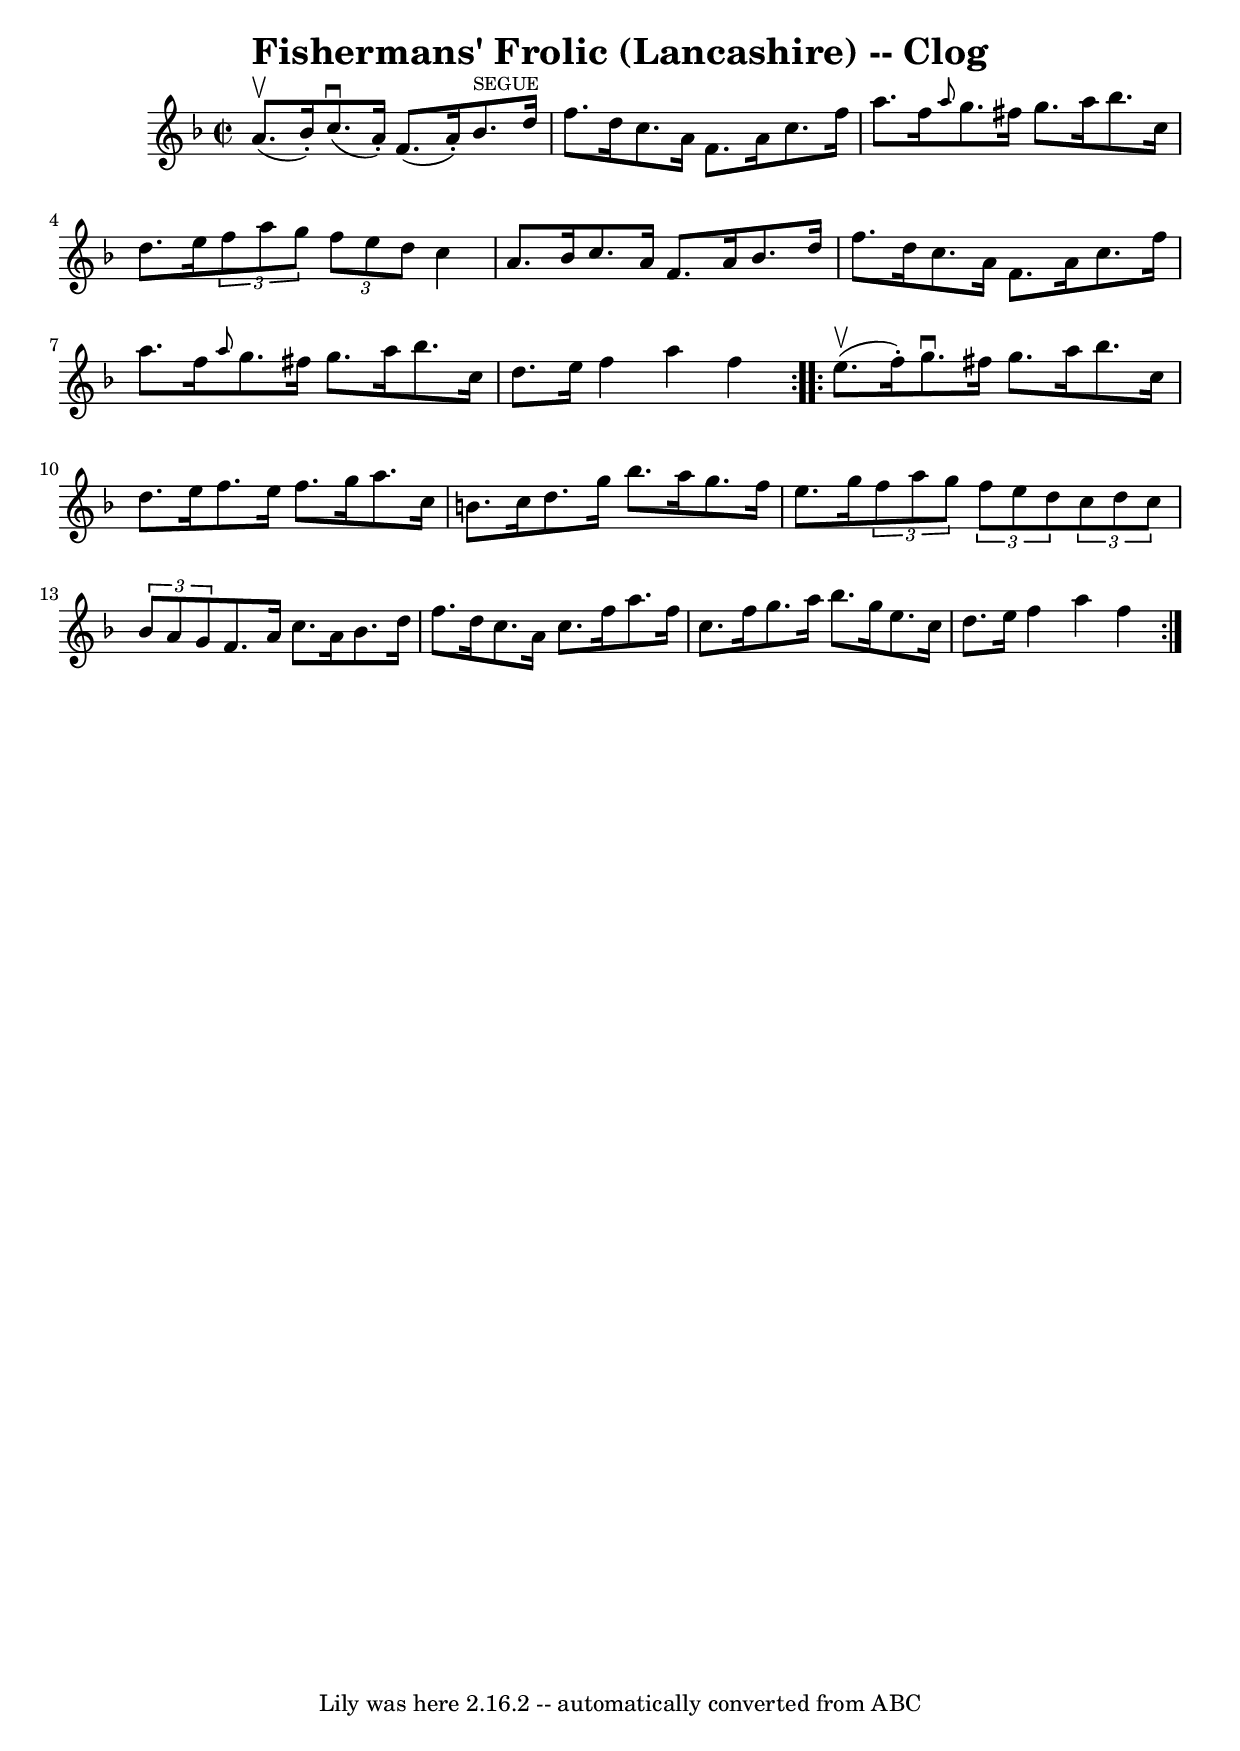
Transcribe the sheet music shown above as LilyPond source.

\version "2.16.2"
\include "Mammoth.ily"
\header {
  %% book = "Ryan's Mammoth Collection"
  crossRefNumber = "1"
  footnotes = "\\\\160 953"
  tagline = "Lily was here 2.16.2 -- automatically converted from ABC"
  title = "Fishermans' Frolic (Lancashire) -- Clog"

}
voicedefault =  {



  \repeat volta 2 {

    \override Staff.TimeSignature #'style = #'C
    \time 2/2 
    \key f \major
    a'8.^\upbow(bes'16 -.) |
    c''8. 
    ^\downbow(a'16 -.) f'8. (a'16 -.) bes'8.^\segue d''16    
    f''8. d''16    |
    c''8. a'16 f'8. a'16 c''8. f''16    
    a''8. f''16    |
    \grace { a''8  
	   } g''8. fis''16 g''8.  
    a''16 bes''8. c''16 d''8. e''16    |
    \times 2/3 { f''8 
		 a''8 g''8  
	       }   \times 2/3 { f''8 e''8 d''8  
			      } c''4 a'8.    
    bes'16    |
    c''8. a'16 f'8. a'16 bes'8. d''16    
    f''8. d''16    |
    c''8. a'16 f'8. a'16 c''8. f''16    
    a''8. f''16    |
    \grace { a''8  
	   } g''8. fis''16 g''8.    
    a''16 bes''8. c''16 d''8. e''16    |
    f''4 a''4    
    f''4  
  }     
  \repeat volta 2 {
    e''8.^\upbow(f''16 -.) |
    g''8. 
    ^\downbow fis''16 g''8. a''16 bes''8. c''16 d''8. e''16    
    |
    f''8. e''16 f''8. g''16 a''8. c''16 b'8. c''16  
    |
    d''8. g''16 bes''8. a''16 g''8. f''16 e''8.    
    g''16    |
    \times 2/3 { f''8 a''8 g''8  
	       }   \times 2/3 {   
		 f''8 e''8 d''8  
	       }   \times 2/3 { c''8 d''8 c''8  
			      }   \times 2/3 { 
				bes'8 a'8 g'8  
			      }   |
    f'8. a'16 c''8. a'16 bes'8. 
    d''16 f''8. d''16    |
    c''8. a'16 c''8. f''16    
    a''8. f''16 c''8. f''16    |
    g''8. a''16 bes''8.    
    g''16 e''8. c''16 d''8. e''16    |
    f''4 a''4 f''4  

  }   

}

\score{
  <<

    \context Staff="default"
    {
      \voicedefault 
      
    }

  >>
  \layout {
    
  }
  \midi {
  }

}
